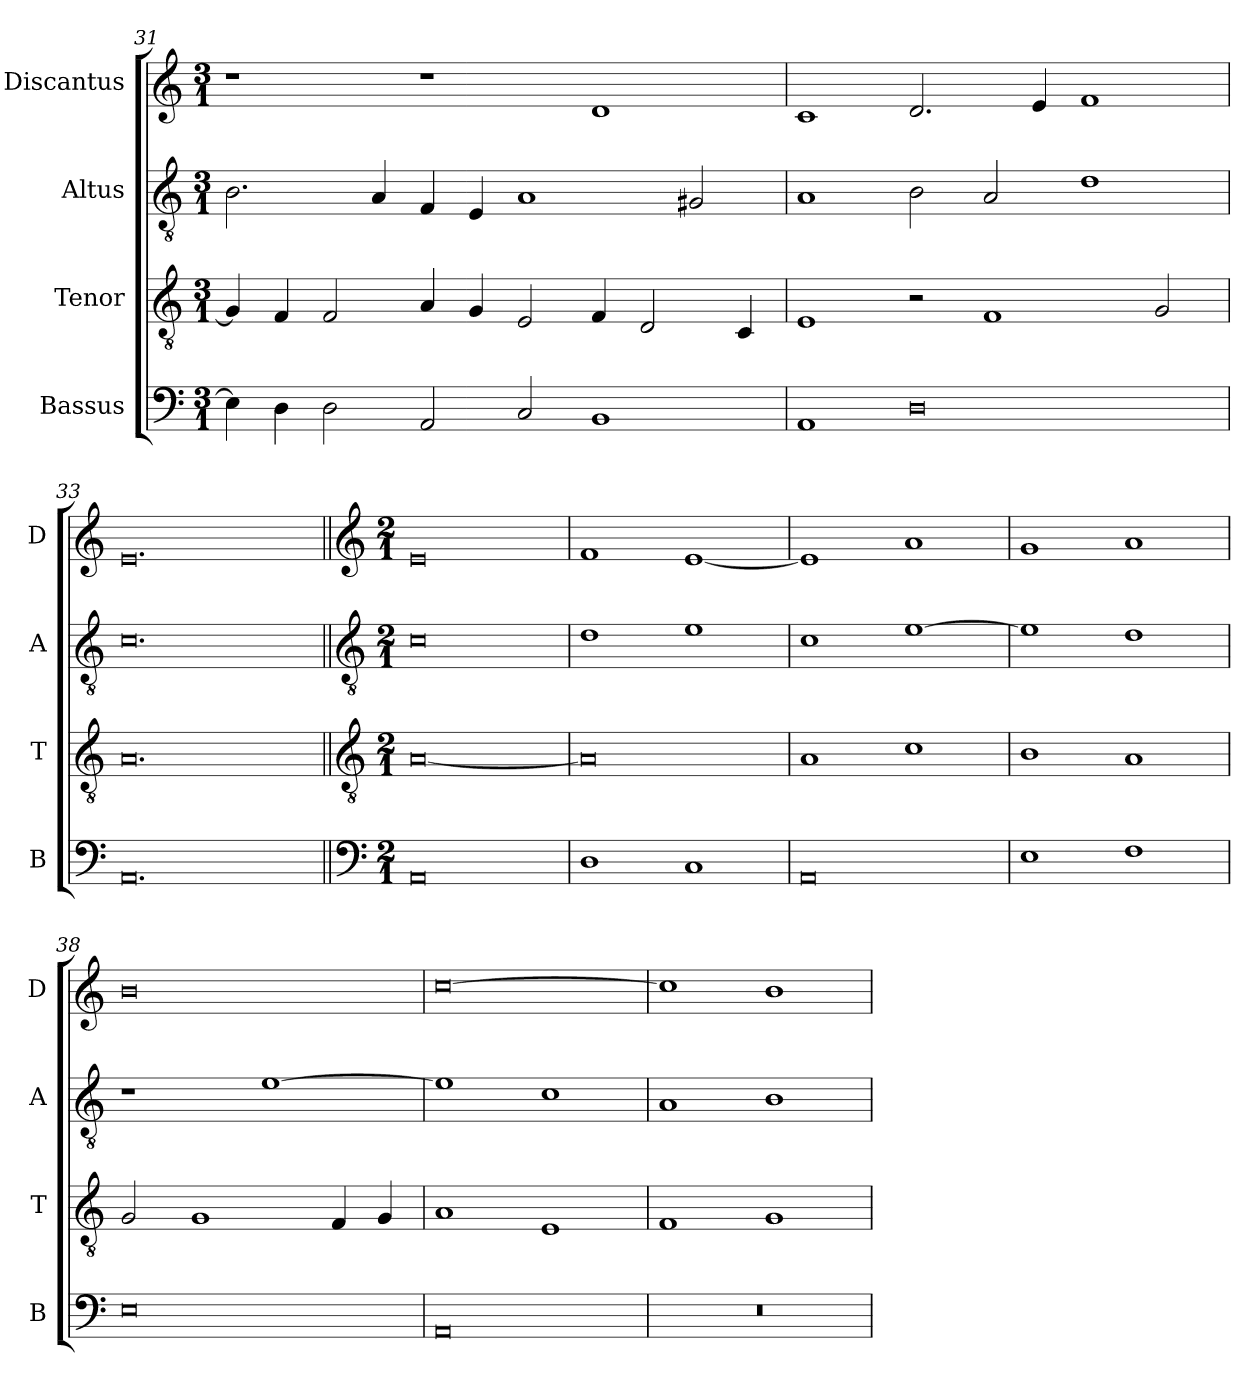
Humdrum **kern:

**kern	**kern	**kern	**kern
*part4	*part3	*part2	*part1
*staff4	*staff3	*staff2	*staff1
*I"Bassus	*I"Tenor	*I"Altus	*I"Discantus
*I'B	*I'T	*I'A	*I'D
*clefF4	*clefGv2	*clefGv2	*clefG2
*k[]	*k[]	*k[]	*k[]
*M3/1	*M3/1	*M3/1	*M3/1
=31	=31	=31	=31
4E\]	4G/]	2.B\	1r
4D\	4F/	.	.
2D\	2F/	.	.
.	.	4A/	.
2AA/	4A/	4F/	1r
.	4G/	4E/	.
2C/	2E/	1A	.
1BB	4F/	.	1d
.	2D/	.	.
.	.	2G#X/	.
.	4C/	.	.
=32	=32	=32	=32
1AA	1E	1A	1c
0D	2r	2B\	2.d/
.	1F	2A/	.
.	.	.	4e/
.	.	1d	1f
.	2G/	.	.
=33	=33	=33	=33
0.AA	0.A	0.c	0.e
!!LO:LB:g=z
=34||	=34||	=34||	=34||
*clefF4	*clefGv2	*clefGv2	*clefG2
*k[]	*k[]	*k[]	*k[]
*M2/1	*M2/1	*M2/1	*M2/1
0AA	[0A	0c	0e
=35	=35	=35	=35
1D	0A]	1d	1f
1C	.	1e	[1e
=36	=36	=36	=36
0AA	1A	1c	1e]
.	1c	[1e	1a
=37	=37	=37	=37
1E	1B	1e]	1g
1F	1A	1d	1a
=38	=38	=38	=38
0E	2G/	1r	0b
.	1G	.	.
.	.	[1e	.
.	4F/	.	.
.	4G/	.	.
=39	=39	=39	=39
0AA	1A	1e]	[0cc
.	1E	1c	.
=40	=40	=40	=40
0r	1F	1A	1cc]
.	1G	1B	1b
=	=	=	=
*-	*-	*-	*-
